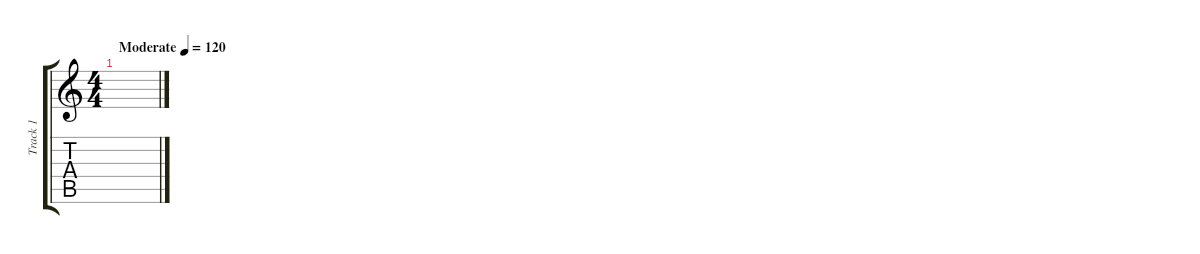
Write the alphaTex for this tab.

\track ("Track 1" "Track 1") {instrument acousticguitarsteel}
\staff {score tabs}
\tuning (E4 B3 G3 D3 A2 E2) {hide}
\ts (4 4)
\tempo (120 "Moderate")
\clef g2
\ks c
